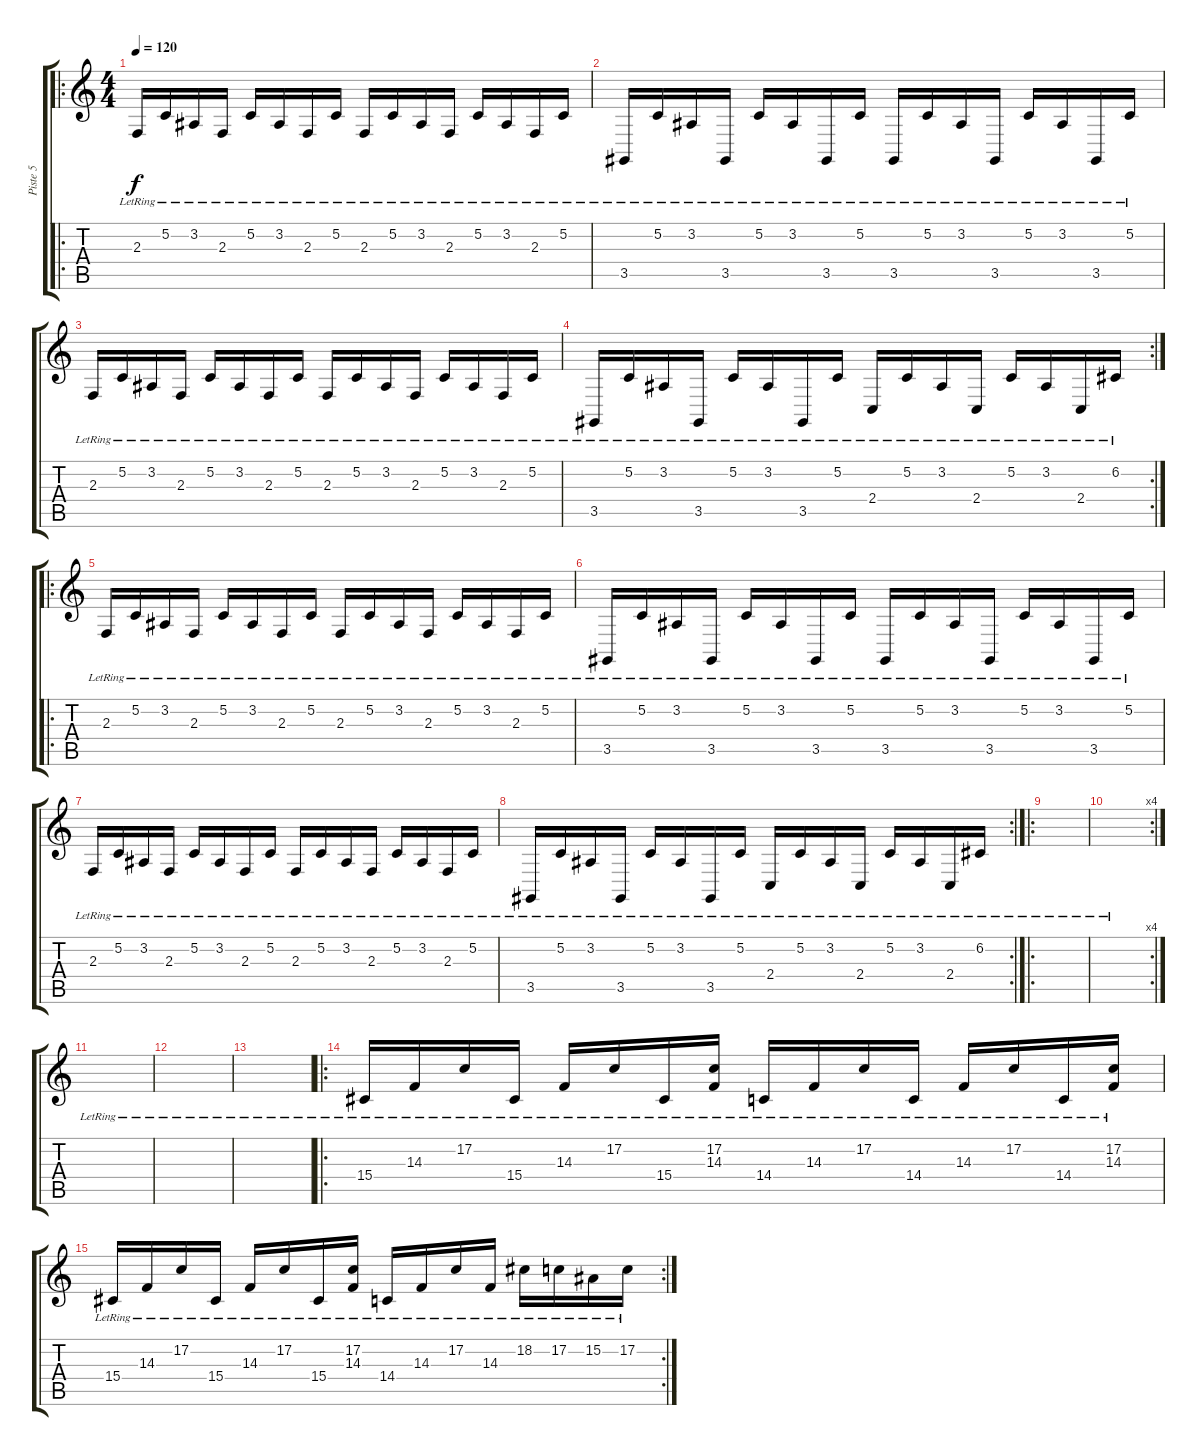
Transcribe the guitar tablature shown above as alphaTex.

\track ("Piste 5" "Piste 5") {instrument acousticgrandpiano}
\staff {score tabs}
\tuning (C4 G3 Eb3 Bb2 F2 C2) {hide}
\ro
\ts (4 4)
\tempo 120
\clef g2
\ks c
2.3{lr}.16{dy f} 5.2{lr}.16 3.2{lr}.16 2.3{lr}.16 5.2{lr}.16 3.2{lr}.16 2.3{lr}.16 5.2{lr}.16 2.3{lr}.16 5.2{lr}.16 3.2{lr}.16 2.3{lr}.16 5.2{lr}.16 3.2{lr}.16 2.3{lr}.16 5.2{lr}.16 |
3.5{lr}.16 5.2{lr}.16 3.2{lr}.16 3.5{lr}.16 5.2{lr}.16 3.2{lr}.16 3.5{lr}.16 5.2{lr}.16 3.5{lr}.16 5.2{lr}.16 3.2{lr}.16 3.5{lr}.16 5.2{lr}.16 3.2{lr}.16 3.5{lr}.16 5.2{lr}.16 |
2.3{lr}.16 5.2{lr}.16 3.2{lr}.16 2.3{lr}.16 5.2{lr}.16 3.2{lr}.16 2.3{lr}.16 5.2{lr}.16 2.3{lr}.16 5.2{lr}.16 3.2{lr}.16 2.3{lr}.16 5.2{lr}.16 3.2{lr}.16 2.3{lr}.16 5.2{lr}.16 |
\rc 2
3.5{lr}.16 5.2{lr}.16 3.2{lr}.16 3.5{lr}.16 5.2{lr}.16 3.2{lr}.16 3.5{lr}.16 5.2{lr}.16 2.4{lr}.16 5.2{lr}.16 3.2{lr}.16 2.4{lr}.16 5.2{lr}.16 3.2{lr}.16 2.4{lr}.16 6.2{lr}.16 |
\ro
2.3{lr}.16 5.2{lr}.16 3.2{lr}.16 2.3{lr}.16 5.2{lr}.16 3.2{lr}.16 2.3{lr}.16 5.2{lr}.16 2.3{lr}.16 5.2{lr}.16 3.2{lr}.16 2.3{lr}.16 5.2{lr}.16 3.2{lr}.16 2.3{lr}.16 5.2{lr}.16 |
3.5{lr}.16 5.2{lr}.16 3.2{lr}.16 3.5{lr}.16 5.2{lr}.16 3.2{lr}.16 3.5{lr}.16 5.2{lr}.16 3.5{lr}.16 5.2{lr}.16 3.2{lr}.16 3.5{lr}.16 5.2{lr}.16 3.2{lr}.16 3.5{lr}.16 5.2{lr}.16 |
2.3{lr}.16 5.2{lr}.16 3.2{lr}.16 2.3{lr}.16 5.2{lr}.16 3.2{lr}.16 2.3{lr}.16 5.2{lr}.16 2.3{lr}.16 5.2{lr}.16 3.2{lr}.16 2.3{lr}.16 5.2{lr}.16 3.2{lr}.16 2.3{lr}.16 5.2{lr}.16 |
\rc 2
3.5{lr}.16 5.2{lr}.16 3.2{lr}.16 3.5{lr}.16 5.2{lr}.16 3.2{lr}.16 3.5{lr}.16 5.2{lr}.16 2.4{lr}.16 5.2{lr}.16 3.2{lr}.16 2.4{lr}.16 5.2{lr}.16 3.2{lr}.16 2.4{lr}.16 6.2{lr}.16 |
\ro
|
\rc 4
|
|
|
|
\ro
15.4{lr}.16{instrument musicbox} 14.3{lr}.16 17.2{lr}.16 15.4{lr}.16 14.3{lr}.16 17.2{lr}.16 15.4{lr}.16 (17.2{lr} 14.3{lr}).16 14.4{lr}.16 14.3{lr}.16 17.2{lr}.16 14.4{lr}.16 14.3{lr}.16 17.2{lr}.16 14.4{lr}.16 (17.2{lr} 14.3{lr}).16 |
\rc 2
15.4{lr}.16 14.3{lr}.16 17.2{lr}.16 15.4{lr}.16 14.3{lr}.16 17.2{lr}.16 15.4{lr}.16 (17.2{lr} 14.3{lr}).16 14.4{lr}.16 14.3{lr}.16 17.2{lr}.16 14.3{lr}.16 18.2{lr}.16 17.2{lr}.16 15.2{lr}.16 17.2{lr}.16
